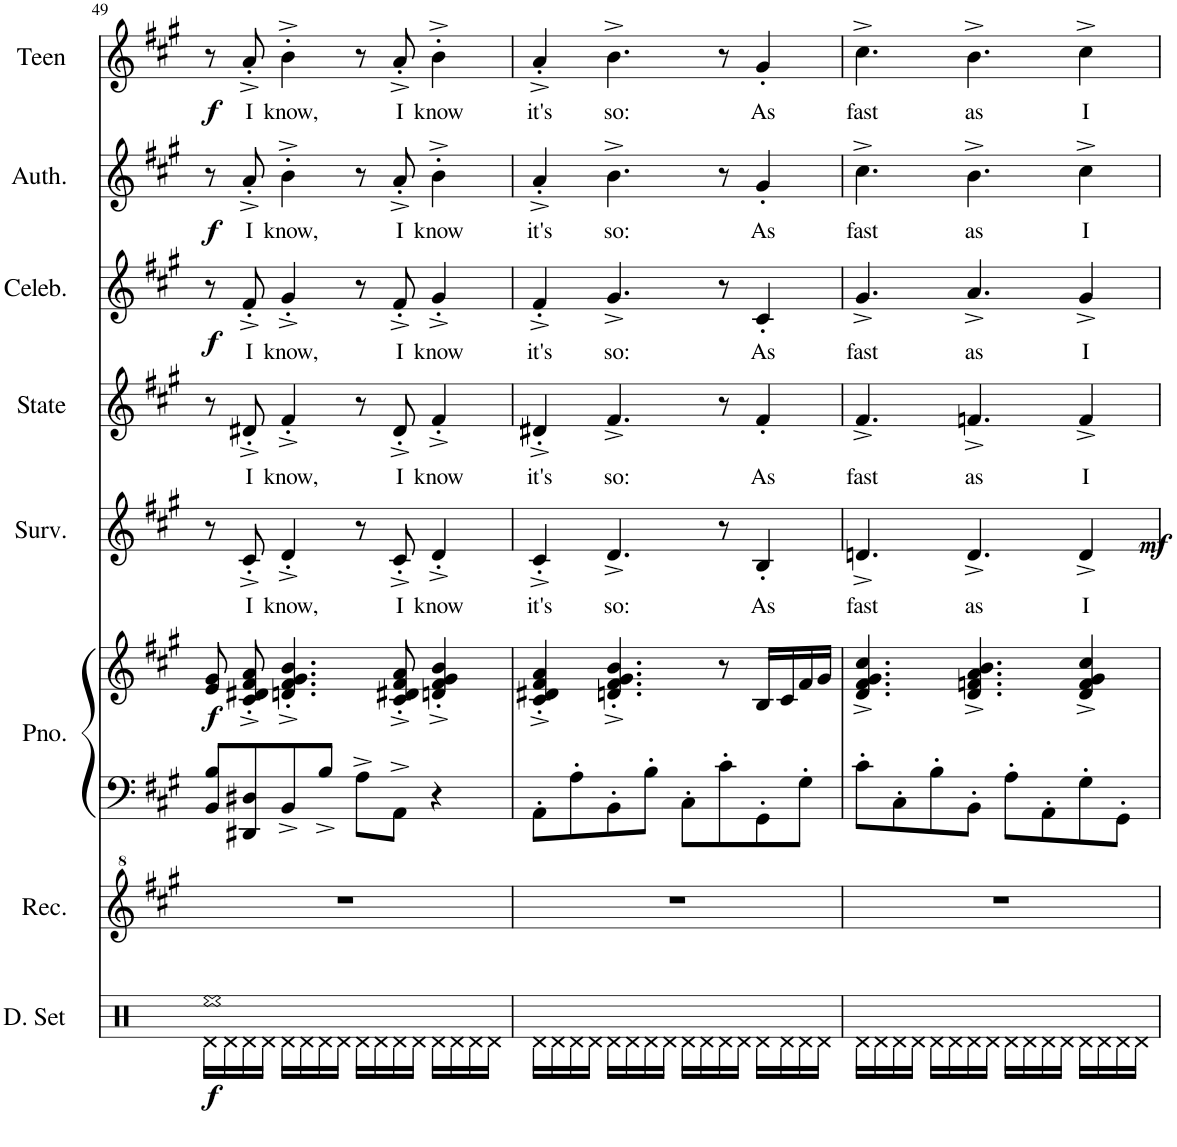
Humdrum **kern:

**kern	**dynam	**kern	**kern	**kern	**dynam	**kern	**text	**dynam	**kern	**text	**kern	**text	**dynam	**kern	**text	**dynam	**kern	**text	**dynam
*part8	*part8	*part7	*part6	*part6	*part6	*part5	*part5	*part5	*part4	*part4	*part3	*part3	*part3	*part2	*part2	*part2	*part1	*part1	*part1
*staff9	*staff9	*staff8	*staff7	*staff6	*staff6/7	*staff5	*staff5	*staff5	*staff4	*staff4	*staff3	*staff3	*staff3	*staff2	*staff2	*staff2	*staff1	*staff1	*staff1
*I"Drumset	*	*I"Recorder	*I"Piano	*	*	*I"Survivor Thea	*	*	*I"State Artist	*	*I"Celebrity Thea	*	*	*I"Author Thea	*	*	*I"Teen Thea	*	*
*I'D. Set	*	*I'Rec.	*I'Pno.	*	*	*I'Surv.	*	*	*I'State	*	*I'Celeb.	*	*	*I'Auth.	*	*	*I'Teen	*	*
!!LO:PB:g=z
*clefX	*	*clefG^2	*clefF4	*clefG2	*	*clefG2	*	*	*clefG2	*	*clefG2	*	*	*clefG2	*	*	*clefG2	*	*
*	*	*	*	*	*	*	*	*	*ITrd1c2	*	*	*	*	*	*	*	*	*	*
*k[f#]	*	*k[f#c#g#]	*k[f#c#g#]	*k[f#c#g#]	*	*k[f#c#g#]	*	*	*k[f#c#g#]	*	*k[f#c#g#]	*	*	*k[f#c#g#]	*	*	*k[f#c#g#]	*	*
*M4/4	*	*M4/4	*M4/4	*M4/4	*	*M4/4	*	*	*M4/4	*	*M4/4	*	*	*M4/4	*	*	*M4/4	*	*
=49	=49	=49	=49	=49	=49	=49	=49	=49	=49	=49	=49	=49	=49	=49	=49	=49	=49	=49	=49
*^	*	*	*	*	*	*	*	*	*	*	*	*	*	*	*	*	*	*	*
!	!	!LO:DY:b	!	!	!	!LO:DY:b	!	!	!	!	!	!	!	!LO:DY:b	!	!	!LO:DY:b	!	!	!LO:DY:b
16Rd\LL	1Ree	f	1r	8BB/ 8B/L	8e/ 8g#/	f	8r	.	.	8r	.	8r	.	f	8r	.	f	8r	.	f
16Rd\	.	.	.	.	.	.	.	.	.	.	.	.	.	.	.	.	.	.	.	.
!	!	!	!	!	!	!	!	!LO:LY:b	!	!	!LO:LY:b	!	!LO:LY:b	!	!	!LO:LY:b	!	!	!LO:LY:b	!
16Rd\	.	.	.	8DD#X/ 8D#X/	8c#/'^ 8d#X/'^ 8f#/'^ 8a/'^	.	8c#'^/	I	.	8d#X'^/	I	8f#'^/	I	.	8a'^/	I	.	8a'^/	I	.
16Rd\JJ	.	.	.	.	.	.	.	.	.	.	.	.	.	.	.	.	.	.	.	.
!	!	!	!	!	!	!	!	!LO:LY:b	!	!	!LO:LY:b	!	!LO:LY:b	!	!	!LO:LY:b	!	!	!LO:LY:b	!
16Rd\LL	.	.	.	8BB^/	4.dn/'^ 4.f#/'^ 4.g#/'^ 4.b/'^	.	4d'^/	know,	.	4f#'^/	know,	4g#'^/	know,	.	4b'^\	know,	.	4b'^\	know,	.
16Rd\	.	.	.	.	.	.	.	.	.	.	.	.	.	.	.	.	.	.	.	.
16Rd\	.	.	.	8B^/J	.	.	.	.	.	.	.	.	.	.	.	.	.	.	.	.
16Rd\JJ	.	.	.	.	.	.	.	.	.	.	.	.	.	.	.	.	.	.	.	.
16Rd\LL	.	.	.	8A^\L	.	.	8r	.	.	8r	.	8r	.	.	8r	.	.	8r	.	.
16Rd\	.	.	.	.	.	.	.	.	.	.	.	.	.	.	.	.	.	.	.	.
!	!	!	!	!	!	!	!	!LO:LY:b	!	!	!LO:LY:b	!	!LO:LY:b	!	!	!LO:LY:b	!	!	!LO:LY:b	!
16Rd\	.	.	.	8AA^\J	8c#/'^ 8d#X/'^ 8f#/'^ 8a/'^	.	8c#'^/	I	.	8d#'^/	I	8f#'^/	I	.	8a'^/	I	.	8a'^/	I	.
16Rd\JJ	.	.	.	.	.	.	.	.	.	.	.	.	.	.	.	.	.	.	.	.
!	!	!	!	!	!	!	!	!LO:LY:b	!	!	!LO:LY:b	!	!LO:LY:b	!	!	!LO:LY:b	!	!	!LO:LY:b	!
16Rd\LL	.	.	.	4r	4dn/'^ 4f#/'^ 4g#/'^ 4b/'^	.	4d'^/	know	.	4f#'^/	know	4g#'^/	know	.	4b'^\	know	.	4b'^\	know	.
16Rd\	.	.	.	.	.	.	.	.	.	.	.	.	.	.	.	.	.	.	.	.
16Rd\	.	.	.	.	.	.	.	.	.	.	.	.	.	.	.	.	.	.	.	.
16Rd\JJ	.	.	.	.	.	.	.	.	.	.	.	.	.	.	.	.	.	.	.	.
*v	*v	*	*	*	*	*	*	*	*	*	*	*	*	*	*	*	*	*	*	*
=50	=50	=50	=50	=50	=50	=50	=50	=50	=50	=50	=50	=50	=50	=50	=50	=50	=50	=50	=50
!	!	!	!	!	!	!	!LO:LY:b	!	!	!LO:LY:b	!	!LO:LY:b	!	!	!LO:LY:b	!	!	!LO:LY:b	!
16Rd\LL	.	1r	8AA'\L	4c#/'^ 4d#X/'^ 4f#/'^ 4a/'^	.	4c#'^/	it's	.	4d#X'^/	it's	4f#'^/	it's	.	4a'^/	it's	.	4a'^/	it's	.
16Rd\	.	.	.	.	.	.	.	.	.	.	.	.	.	.	.	.	.	.	.
16Rd\	.	.	8A'\	.	.	.	.	.	.	.	.	.	.	.	.	.	.	.	.
16Rd\JJ	.	.	.	.	.	.	.	.	.	.	.	.	.	.	.	.	.	.	.
!	!	!	!	!	!	!	!LO:LY:b	!	!	!LO:LY:b	!	!LO:LY:b	!	!	!LO:LY:b	!	!	!LO:LY:b	!
16Rd\LL	.	.	8BB'\	4.dn/'^ 4.f#/'^ 4.g#/'^ 4.b/'^	.	4.d^/	so:	.	4.f#^/	so:	4.g#^/	so:	.	4.b^\	so:	.	4.b^\	so:	.
16Rd\	.	.	.	.	.	.	.	.	.	.	.	.	.	.	.	.	.	.	.
16Rd\	.	.	8B'\J	.	.	.	.	.	.	.	.	.	.	.	.	.	.	.	.
16Rd\JJ	.	.	.	.	.	.	.	.	.	.	.	.	.	.	.	.	.	.	.
16Rd\LL	.	.	8C#'\L	.	.	.	.	.	.	.	.	.	.	.	.	.	.	.	.
16Rd\	.	.	.	.	.	.	.	.	.	.	.	.	.	.	.	.	.	.	.
16Rd\	.	.	8c#'\	8r	.	8r	.	.	8r	.	8r	.	.	8r	.	.	8r	.	.
16Rd\JJ	.	.	.	.	.	.	.	.	.	.	.	.	.	.	.	.	.	.	.
!	!	!	!	!	!	!	!LO:LY:b	!	!	!LO:LY:b	!	!LO:LY:b	!	!	!LO:LY:b	!	!	!LO:LY:b	!
16Rd\LL	.	.	8GG#'\	16B/LL	.	4B'/	As	.	4f#'/	As	4c#'/	As	.	4g#'/	As	.	4g#'/	As	.
16Rd\	.	.	.	16c#/	.	.	.	.	.	.	.	.	.	.	.	.	.	.	.
16Rd\	.	.	8G#'\J	16f#/	.	.	.	.	.	.	.	.	.	.	.	.	.	.	.
16Rd\JJ	.	.	.	16g#/JJ	.	.	.	.	.	.	.	.	.	.	.	.	.	.	.
=51	=51	=51	=51	=51	=51	=51	=51	=51	=51	=51	=51	=51	=51	=51	=51	=51	=51	=51	=51
!	!	!	!	!	!	!	!LO:LY:b	!	!	!LO:LY:b	!	!LO:LY:b	!	!	!LO:LY:b	!	!	!LO:LY:b	!
16Rd\LL	.	1r	8c#'\L	4.d/^ 4.f#/^ 4.g#/^ 4.cc#/^	.	4.dn^/	fast	.	4.f#^/	fast	4.g#^/	fast	.	4.cc#^\	fast	.	4.cc#^\	fast	.
16Rd\	.	.	.	.	.	.	.	.	.	.	.	.	.	.	.	.	.	.	.
16Rd\	.	.	8C#'\	.	.	.	.	.	.	.	.	.	.	.	.	.	.	.	.
16Rd\JJ	.	.	.	.	.	.	.	.	.	.	.	.	.	.	.	.	.	.	.
16Rd\LL	.	.	8B'\	.	.	.	.	.	.	.	.	.	.	.	.	.	.	.	.
16Rd\	.	.	.	.	.	.	.	.	.	.	.	.	.	.	.	.	.	.	.
!	!	!	!	!	!	!	!LO:LY:b	!	!	!LO:LY:b	!	!LO:LY:b	!	!	!LO:LY:b	!	!	!LO:LY:b	!
16Rd\	.	.	8BB'\J	4.d/^ 4.fn/^ 4.a/^ 4.b/^	.	4.d^/	as	.	4.fn^/	as	4.a^/	as	.	4.b^\	as	.	4.b^\	as	.
16Rd\JJ	.	.	.	.	.	.	.	.	.	.	.	.	.	.	.	.	.	.	.
16Rd\LL	.	.	8A'\L	.	.	.	.	.	.	.	.	.	.	.	.	.	.	.	.
16Rd\	.	.	.	.	.	.	.	.	.	.	.	.	.	.	.	.	.	.	.
16Rd\	.	.	8AA'\	.	.	.	.	.	.	.	.	.	.	.	.	.	.	.	.
16Rd\JJ	.	.	.	.	.	.	.	.	.	.	.	.	.	.	.	.	.	.	.
!	!	!	!	!	!	!	!LO:LY:b	!LO:DY:b	!	!LO:LY:b	!	!LO:LY:b	!	!	!LO:LY:b	!	!	!LO:LY:b	!
16Rd\LL	.	.	8G#'\	4d/^ 4f/^ 4g#/^ 4cc#/^	.	4d^/	I	mf	4f^/	I	4g#^/	I	.	4cc#^\	I	.	4cc#^\	I	.
16Rd\	.	.	.	.	.	.	.	.	.	.	.	.	.	.	.	.	.	.	.
16Rd\	.	.	8GG#'\J	.	.	.	.	.	.	.	.	.	.	.	.	.	.	.	.
16Rd\JJ	.	.	.	.	.	.	.	.	.	.	.	.	.	.	.	.	.	.	.
=	=	=	=	=	=	=	=	=	=	=	=	=	=	=	=	=	=	=	=
*-	*-	*-	*-	*-	*-	*-	*-	*-	*-	*-	*-	*-	*-	*-	*-	*-	*-	*-	*-
